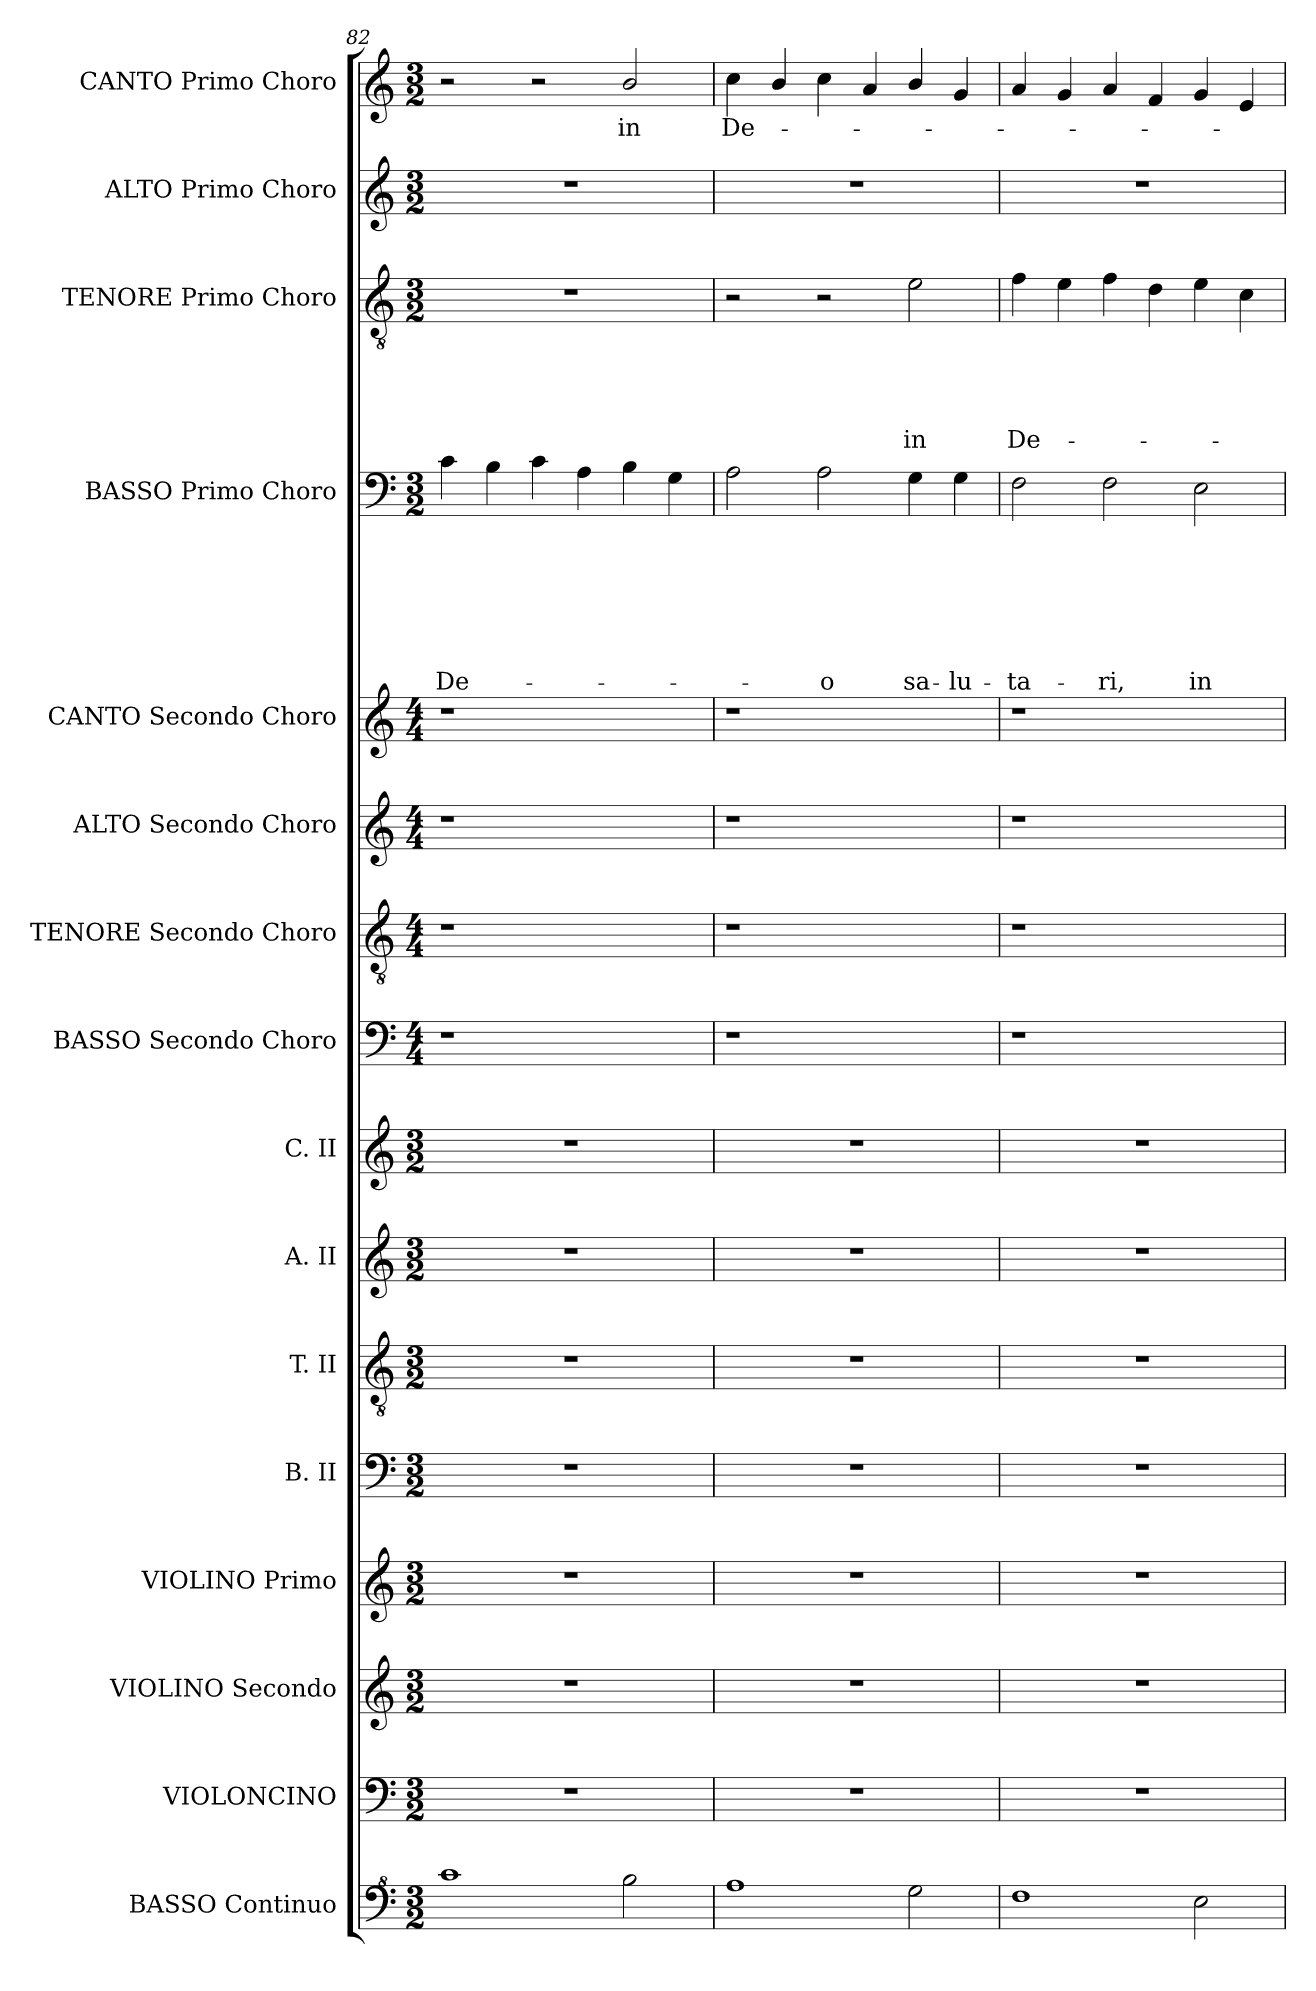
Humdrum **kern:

**kern	**kern	**kern	**kern	**kern	**kern	**kern	**kern	**kern	**kern	**kern	**kern	**kern	**text	**text	**text	**text	**text	**text	**text	**kern	**text	**text	**text	**text	**text	**kern	**kern	**text
*part16	*part15	*part14	*part13	*part12	*part11	*part10	*part9	*part8	*part7	*part6	*part5	*part4	*part4	*part4	*part4	*part4	*part4	*part4	*part4	*part3	*part3	*part3	*part3	*part3	*part3	*part2	*part1	*part1
*staff16	*staff15	*staff14	*staff13	*staff12	*staff11	*staff10	*staff9	*staff8	*staff7	*staff6	*staff5	*staff4	*staff4	*staff4	*staff4	*staff4	*staff4	*staff4	*staff4	*staff3	*staff3	*staff3	*staff3	*staff3	*staff3	*staff2	*staff1	*staff1
*I"BASSO Continuo	*I"VIOLONCINO	*I"VIOLINO Secondo	*I"VIOLINO Primo	*I"B. II	*I"T. II	*I"A. II	*I"C. II	*I"BASSO Secondo Choro	*I"TENORE Secondo Choro	*I"ALTO Secondo Choro	*I"CANTO Secondo Choro	*I"BASSO Primo Choro	*	*	*	*	*	*	*	*I"TENORE Primo Choro	*	*	*	*	*	*I"ALTO Primo Choro	*I"CANTO Primo Choro	*
*I'B. c.	*I'Vc.	*	*I'Vn. I	*I'B. II	*I'T. II	*I'A. II	*I'C. II	*	*I'Ch	*I'Ch	*I'Ch	*I'B. I	*	*	*	*	*	*	*	*I'T. I	*	*	*	*	*	*I'A. I	*I'C. I	*
!!LO:PB:g=z
*clefF^4	*clefF4	*clefG2	*clefG2	*clefF4	*clefGv2	*clefG2	*clefG2	*clefF4	*clefGv2	*clefG2	*clefG2	*clefF4	*	*	*	*	*	*	*	*clefGv2	*	*	*	*	*	*clefG2	*clefG2	*
*ITrd7c12	*	*	*	*	*	*	*	*ITrd7c12	*	*	*	*	*	*	*	*	*	*	*	*	*	*	*	*	*	*	*	*
*k[]	*k[]	*k[]	*k[]	*k[]	*k[]	*k[]	*k[]	*k[]	*k[]	*k[]	*k[]	*k[]	*	*	*	*	*	*	*	*k[]	*	*	*	*	*	*k[]	*k[]	*
*C:	*C:	*C:	*C:	*C:	*C:	*C:	*C:	*C:	*C:	*C:	*C:	*C:	*	*	*	*	*	*	*	*C:	*	*	*	*	*	*C:	*C:	*
*M3/2	*M3/2	*M3/2	*M3/2	*M3/2	*M3/2	*M3/2	*M3/2	*M4/4	*M4/4	*M4/4	*M4/4	*M3/2	*	*	*	*	*	*	*	*M3/2	*	*	*	*	*	*M3/2	*M3/2	*
=82	=82	=82	=82	=82	=82	=82	=82	=82	=82	=82	=82	=82	=82	=82	=82	=82	=82	=82	=82	=82	=82	=82	=82	=82	=82	=82	=82	=82
!	!LO:N:vis=1	!LO:N:vis=1	!LO:N:vis=1	!LO:N:vis=1	!LO:N:vis=1	!LO:N:vis=1	!LO:N:vis=1	!	!	!	!	!	!	!	!	!	!	!	!LO:LY:b	!LO:N:vis=1	!	!	!	!	!	!LO:N:vis=1	!	!
1c	1.r	1.r	1.r	1.r	1.r	1.r	1.r	1r	1r	1r	1r	4c\	.	.	.	.	.	.	De-	1.r	.	.	.	.	.	1.r	2r	.
.	.	.	.	.	.	.	.	.	.	.	.	4B\	.	.	.	.	.	.	.	.	.	.	.	.	.	.	.	.
.	.	.	.	.	.	.	.	.	.	.	.	4c\	.	.	.	.	.	.	.	.	.	.	.	.	.	.	2r	.
.	.	.	.	.	.	.	.	.	.	.	.	4A\	.	.	.	.	.	.	.	.	.	.	.	.	.	.	.	.
!	!	!	!	!	!	!	!	!	!	!	!	!	!	!	!	!	!	!	!	!	!	!	!	!	!	!	!	!LO:LY:b
2B\	.	.	.	.	.	.	.	2ryy	2ryy	2ryy	2ryy	4B\	.	.	.	.	.	.	.	.	.	.	.	.	.	.	2b/	in
.	.	.	.	.	.	.	.	.	.	.	.	4G\	.	.	.	.	.	.	.	.	.	.	.	.	.	.	.	.
=83	=83	=83	=83	=83	=83	=83	=83	=83	=83	=83	=83	=83	=83	=83	=83	=83	=83	=83	=83	=83	=83	=83	=83	=83	=83	=83	=83	=83
!	!LO:N:vis=1	!LO:N:vis=1	!LO:N:vis=1	!LO:N:vis=1	!LO:N:vis=1	!LO:N:vis=1	!LO:N:vis=1	!	!	!	!	!	!	!	!	!	!	!	!	!	!	!	!	!	!	!LO:N:vis=1	!	!LO:LY:b
1A	1.r	1.r	1.r	1.r	1.r	1.r	1.r	1r	1r	1r	1r	2A\	.	.	.	.	.	.	.	2r	.	.	.	.	.	1.r	4cc\	De-
.	.	.	.	.	.	.	.	.	.	.	.	.	.	.	.	.	.	.	.	.	.	.	.	.	.	.	4b/	.
!	!	!	!	!	!	!	!	!	!	!	!	!	!	!	!	!	!	!	!LO:LY:b	!	!	!	!	!	!	!	!	!
.	.	.	.	.	.	.	.	.	.	.	.	2A\	.	.	.	.	.	.	-o	2r	.	.	.	.	.	.	4cc\	.
.	.	.	.	.	.	.	.	.	.	.	.	.	.	.	.	.	.	.	.	.	.	.	.	.	.	.	4a/	.
!	!	!	!	!	!	!	!	!	!	!	!	!	!	!	!	!	!	!	!LO:LY:b	!	!	!	!	!	!LO:LY:b	!	!	!
2G\	.	.	.	.	.	.	.	2ryy	2ryy	2ryy	2ryy	4G\	.	.	.	.	.	.	sa-	2e\	.	.	.	.	in	.	4b/	.
!	!	!	!	!	!	!	!	!	!	!	!	!	!	!	!	!	!	!	!LO:LY:b	!	!	!	!	!	!	!	!	!
.	.	.	.	.	.	.	.	.	.	.	.	4G\	.	.	.	.	.	.	-lu-	.	.	.	.	.	.	.	4g/	.
=84	=84	=84	=84	=84	=84	=84	=84	=84	=84	=84	=84	=84	=84	=84	=84	=84	=84	=84	=84	=84	=84	=84	=84	=84	=84	=84	=84	=84
!	!LO:N:vis=1	!LO:N:vis=1	!LO:N:vis=1	!LO:N:vis=1	!LO:N:vis=1	!LO:N:vis=1	!LO:N:vis=1	!	!	!	!	!	!	!	!	!	!	!	!LO:LY:b	!	!	!	!	!	!LO:LY:b	!LO:N:vis=1	!	!
1F	1.r	1.r	1.r	1.r	1.r	1.r	1.r	1r	1r	1r	1r	2F\	.	.	.	.	.	.	-ta-	4f\	.	.	.	.	De-	1.r	4a/	.
.	.	.	.	.	.	.	.	.	.	.	.	.	.	.	.	.	.	.	.	4e\	.	.	.	.	.	.	4g/	.
!	!	!	!	!	!	!	!	!	!	!	!	!	!	!	!	!	!	!	!LO:LY:b	!	!	!	!	!	!	!	!	!
.	.	.	.	.	.	.	.	.	.	.	.	2F\	.	.	.	.	.	.	-ri,	4f\	.	.	.	.	.	.	4a/	.
.	.	.	.	.	.	.	.	.	.	.	.	.	.	.	.	.	.	.	.	4d\	.	.	.	.	.	.	4f/	.
!	!	!	!	!	!	!	!	!	!	!	!	!	!	!	!	!	!	!	!LO:LY:b	!	!	!	!	!	!	!	!	!
2E\	.	.	.	.	.	.	.	2ryy	2ryy	2ryy	2ryy	2E\	.	.	.	.	.	.	in	4e\	.	.	.	.	.	.	4g/	.
.	.	.	.	.	.	.	.	.	.	.	.	.	.	.	.	.	.	.	.	4c\	.	.	.	.	.	.	4e/	.
=	=	=	=	=	=	=	=	=	=	=	=	=	=	=	=	=	=	=	=	=	=	=	=	=	=	=	=	=
*-	*-	*-	*-	*-	*-	*-	*-	*-	*-	*-	*-	*-	*-	*-	*-	*-	*-	*-	*-	*-	*-	*-	*-	*-	*-	*-	*-	*-
